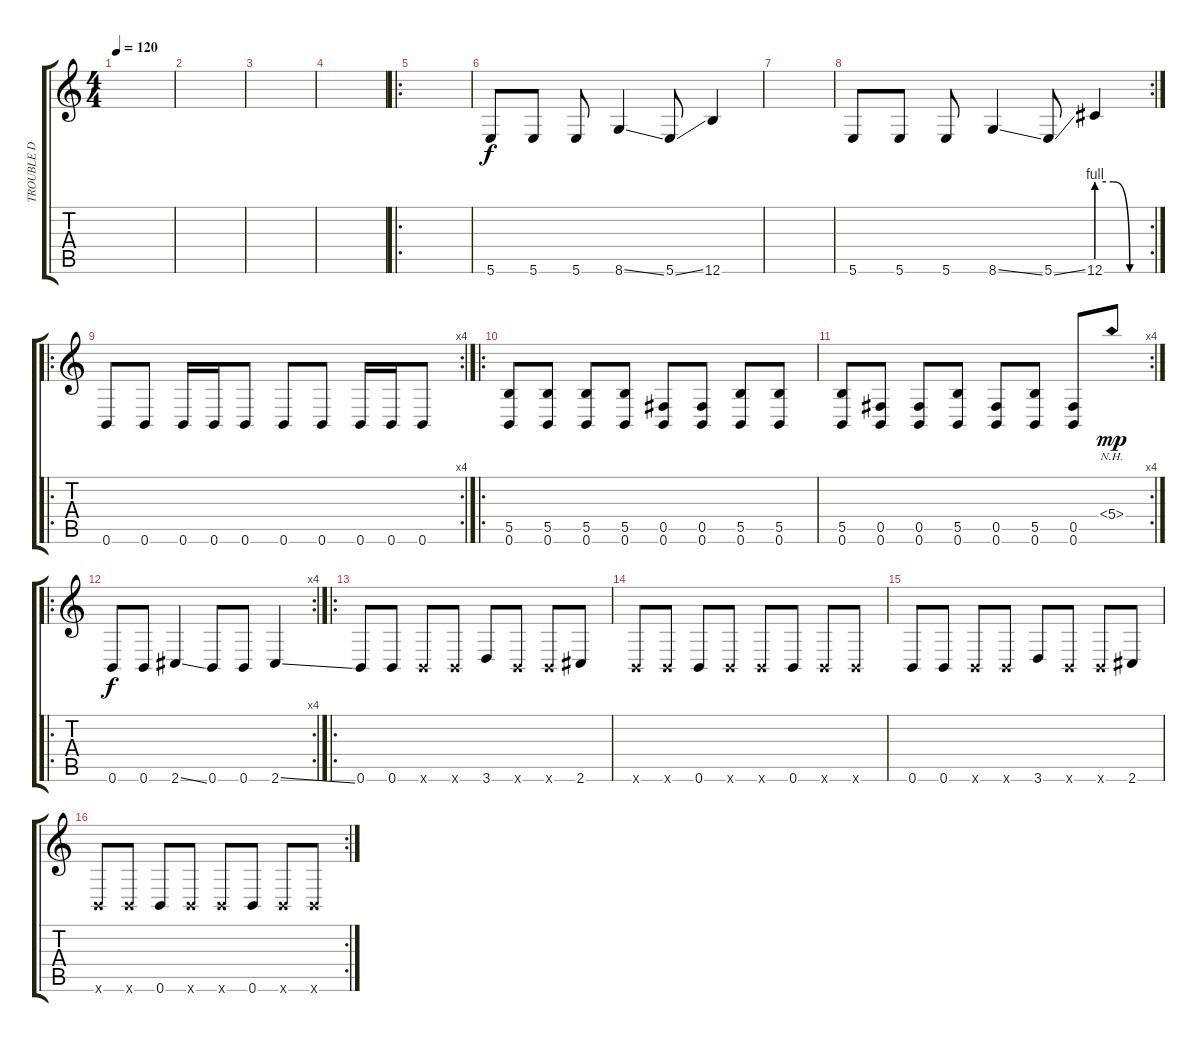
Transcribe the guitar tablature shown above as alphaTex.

\track ("TROUBLE D" "TROUBLE D") {instrument electricbassfinger}
\staff {score tabs}
\tuning (Db4 Ab3 E3 B2 Gb2 B1) {hide}
\ts (4 4)
\tempo 120
\clef g2
\ks c
|
|
|
|
\ro
|
5.6.8 5.6.8 5.6.8 8.6{ss}.4 5.6{ss}.8 12.6.4 |
|
\rc 2
5.6.8 5.6.8 5.6.8 8.6{ss}.4 5.6{ss}.8 12.6{be (custom 0 4 20 4 40 0 60 0)}.4 |
\ro
\rc 4
0.6.8 0.6.8 0.6.16 0.6.16 0.6.8 0.6.8 0.6.8 0.6.16 0.6.16 0.6.8 |
\ro
(5.5 0.6).8 (5.5 0.6).8 (5.5 0.6).8 (5.5 0.6).8 (0.5 0.6).8 (0.5 0.6).8 (5.5 0.6).8 (5.5 0.6).8 |
\rc 4
(5.5 0.6).8 (0.5 0.6).8 (0.5 0.6).8 (5.5 0.6).8 (0.5 0.6).8 (5.5 0.6).8 (0.5 0.6).8 5.4{nh}.8{dy mp} |
\ro
\rc 4
0.6.8{dy f} 0.6.8 2.6{ss}.4 0.6.8 0.6.8 2.6{ss}.4 |
\ro
0.6.8 0.6.8 0.6{x}.8 0.6{x}.8 3.6.8 0.6{x}.8 0.6{x}.8 2.6.8 |
0.6{x}.8 0.6{x}.8 0.6.8 0.6{x}.8 0.6{x}.8 0.6.8 0.6{x}.8 0.6{x}.8 |
0.6.8 0.6.8 0.6{x}.8 0.6{x}.8 3.6.8 0.6{x}.8 0.6{x}.8 2.6.8 |
\rc 2
0.6{x}.8 0.6{x}.8 0.6.8 0.6{x}.8 0.6{x}.8 0.6.8 0.6{x}.8 0.6{x}.8
